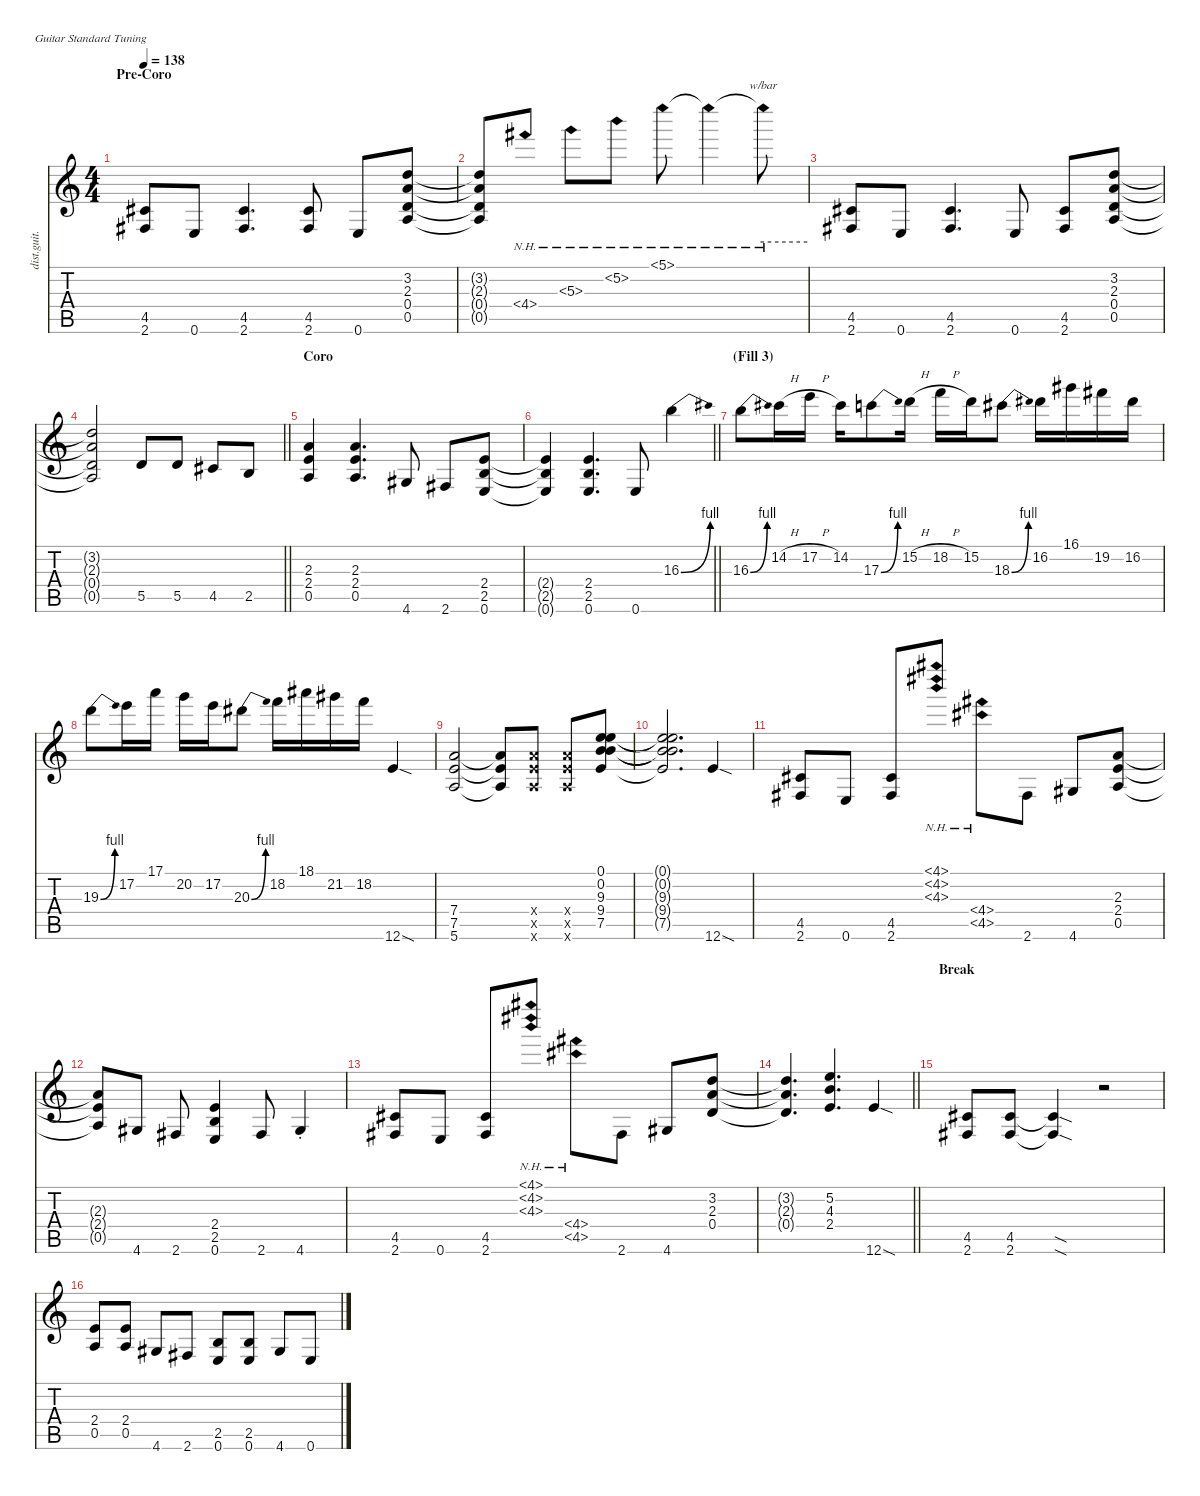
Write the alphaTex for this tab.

\defaultSystemsLayout 4
\hideDynamics
\bracketExtendMode nobrackets
\otherSystemsTrackNameOrientation horizontal
\track ("Randy Rhoads" "dist.guit.") {instrument distortionguitar}
\staff {score tabs}
\tuning (E4 B3 G3 D3 A2 E2)
\ts (4 4)
\section ("" "Pre-Coro")
\tempo 138
\clef g2
\ks c
(4.5{acc #} 2.6{acc #}).8{dy f beam Up} 0.6.8{beam Up} (4.5{acc #} 2.6{acc #}).4{d beam Up} (4.5{acc #} 2.6{acc #}).8{beam Up} 0.6.8{beam Up} (3.2 2.3 0.4 0.5).8{beam Up} |
(3.2{t} 2.3{t} 0.4{t} 0.5{t}).8{beam Up} 4.4{nh acc #}.8{dy ff beam Up} 5.3{nh}.8{beam Down} 5.2{nh}.8{beam Down} 5.1{nh}.8{beam Down} 5.1{nh t}.4{beam Down} 5.1{nh t}.8{tbe (hold default 0 0 60 0) beam Down} |
(4.5{acc #} 2.6{acc #}).8{dy f beam Up} 0.6.8{beam Up} (4.5{acc #} 2.6{acc #}).4{d beam Up} 0.6.8{beam Up} (4.5{acc #} 2.6{acc #}).8{beam Up} (3.2 2.3 0.4 0.5).8{beam Up} |
\barLineRight lightlight
(3.2{t} 2.3{t} 0.4{t} 0.5{t}).2{beam Up} 5.5.8{beam Up} 5.5.8{beam Up} 4.5{acc #}.8{beam Up} 2.5.8{beam Up} |
\section ("" "Coro")
(2.3 2.4 0.5).4{beam Up} (2.3 2.4 0.5).4{d beam Up} 4.6{acc #}.8{beam Up} 2.6{acc #}.8{beam Up} (2.4 2.5 0.6).8{beam Up} |
\barLineRight lightlight
(2.4{t} 2.5{t} 0.6{t}).4{beam Up} (2.4 2.5 0.6).4{d beam Up} 0.6.8{beam Up} 16.3{be (bend 0 0 30 4)}.4{dy ff beam Down} |
\section ("" "(Fill 3)")
16.3{be (bend 0 0 30 4)}.8{beam Down} 14.2{h acc #}.16{beam Down} 17.2{h}.16{beam Down} 14.2{acc #}.16{beam Down} 17.3{be (bend 0 0 30 4)}.8{beam Down} 15.2{h}.16{beam Down} 18.2{h}.16{beam Down} 15.2.16{beam Down} 18.3{be (bend 0 0 30 4) acc #}.8{beam Down} 16.2{acc #}.16{beam Down} 16.1{acc #}.16{beam Down} 19.2{acc #}.16{beam Down} 16.2{acc #}.16{beam Down} |
19.3{be (bend 0 0 30 4)}.8{beam Down} 17.2.16{beam Down} 17.1.16{beam Down} 20.2.16{beam Down} 17.2.16{beam Down} 20.3{be (bend 0 0 30 4) acc #}.8{beam Down} 18.2.16{beam Down} 18.1{acc #}.16{beam Down} 21.2{acc #}.16{beam Down} 18.2.16{beam Down} 12.6{sod}.4{beam Up} |
(7.4 7.5 5.6).2{dy f beam Up} (7.4{t} 7.5{t} 5.6{t}).8{beam Up} (7.4{x} 7.5{x} 5.6{x}).8{beam Up} (7.4{x} 7.5{x} 5.6{x}).8{beam Up} (0.1 0.2 9.3 9.4 7.5).8{beam Up} |
(0.1{t} 0.2{t} 9.3{t} 9.4{t} 7.5{t}).2{d beam Up} 12.6{sod}.4{beam Up} |
(4.5{acc #} 2.6{acc #}).8{beam Up} 0.6.8{beam Up} (4.5{acc #} 2.6{acc #}).8{beam Up} (4.1{nh acc #} 4.2{nh acc #} 4.3{nh}).8{beam Up} (4.4{nh acc #} 4.5{nh acc #}).8{beam Down} 2.6{acc #}.8{beam Down} 4.6{acc #}.8{beam Up} (2.3 2.4 0.5).8{beam Up} |
(2.3{t} 2.4{t} 0.5{t}).8{beam Up} 4.6{acc #}.8{beam Up} 2.6{acc #}.8{beam Up} (2.4 2.5 0.6).4{beam Up} 2.6{acc #}.8{beam Up} 4.6{st acc #}.4{beam Up} |
(4.5{acc #} 2.6{acc #}).8{beam Up} 0.6.8{beam Up} (4.5{acc #} 2.6{acc #}).8{beam Up} (4.1{nh acc #} 4.2{nh acc #} 4.3{nh}).8{beam Up} (4.4{nh acc #} 4.5{nh acc #}).8{beam Down} 2.6{acc #}.8{beam Down} 4.6{acc #}.8{beam Up} (3.2 2.3 0.4).8{beam Up} |
\barLineRight lightlight
(3.2{t} 2.3{t} 0.4{t}).4{d beam Up} (5.2 4.3 2.4).4{d beam Up} 12.6{sod}.4{beam Up} |
\section ("" "Break")
(4.5{acc #} 2.6{acc #}).8{beam Up} (4.5{acc #} 2.6{acc #}).8{beam Up} (4.5{sod t acc #} 2.6{sod t acc #}).4{beam Up} r.2{beam Up} |
(2.4 0.5).8{beam Up} (2.4 0.5).8{beam Up} 4.6{acc #}.8{beam Up} 2.6{acc #}.8{beam Up} (2.5 0.6).8{beam Up} (2.5 0.6).8{beam Up} 4.6{acc #}.8{beam Up} 0.6.8{beam Up}
